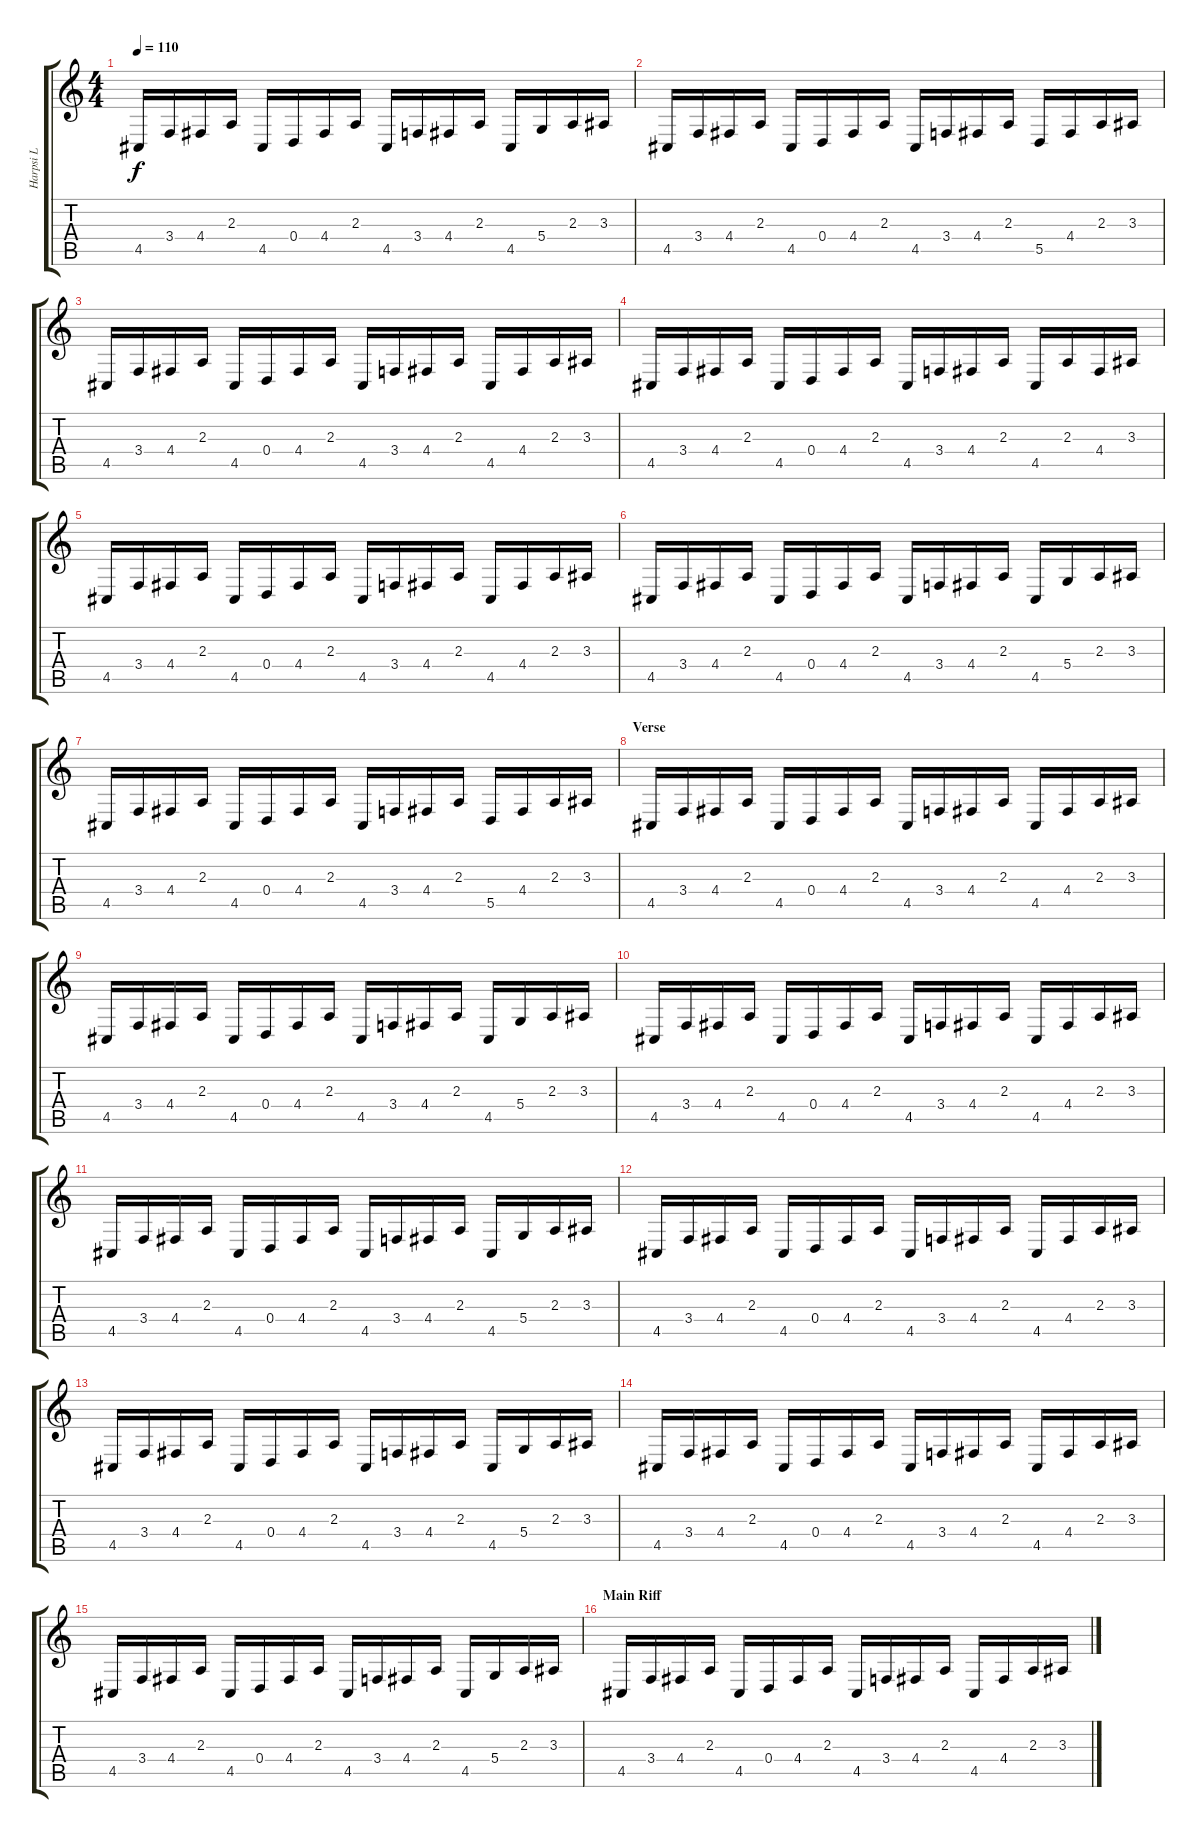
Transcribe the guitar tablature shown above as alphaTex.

\track ("Harpsi L" "Harpsi L") {instrument harpsichord}
\staff {score tabs}
\tuning (E4 B3 G3 D3 A2 E2) {hide}
\ts (4 4)
\tempo 110
\clef g2
\ks c
4.5.16{dy f} 3.4.16 4.4.16 2.3.16 4.5.16 0.4.16 4.4.16 2.3.16 4.5.16 3.4.16 4.4.16 2.3.16 4.5.16 5.4.16 2.3.16 3.3.16 |
4.5.16 3.4.16 4.4.16 2.3.16 4.5.16 0.4.16 4.4.16 2.3.16 4.5.16 3.4.16 4.4.16 2.3.16 5.5.16 4.4.16 2.3.16 3.3.16 |
4.5.16 3.4.16 4.4.16 2.3.16 4.5.16 0.4.16 4.4.16 2.3.16 4.5.16 3.4.16 4.4.16 2.3.16 4.5.16 4.4.16 2.3.16 3.3.16 |
4.5.16 3.4.16 4.4.16 2.3.16 4.5.16 0.4.16 4.4.16 2.3.16 4.5.16 3.4.16 4.4.16 2.3.16 4.5.16 2.3.16 4.4.16 3.3.16 |
4.5.16 3.4.16 4.4.16 2.3.16 4.5.16 0.4.16 4.4.16 2.3.16 4.5.16 3.4.16 4.4.16 2.3.16 4.5.16 4.4.16 2.3.16 3.3.16 |
4.5.16 3.4.16 4.4.16 2.3.16 4.5.16 0.4.16 4.4.16 2.3.16 4.5.16 3.4.16 4.4.16 2.3.16 4.5.16 5.4.16 2.3.16 3.3.16 |
4.5.16 3.4.16 4.4.16 2.3.16 4.5.16 0.4.16 4.4.16 2.3.16 4.5.16 3.4.16 4.4.16 2.3.16 5.5.16 4.4.16 2.3.16 3.3.16 |
\section ("" "Verse")
4.5.16 3.4.16 4.4.16 2.3.16 4.5.16 0.4.16 4.4.16 2.3.16 4.5.16 3.4.16 4.4.16 2.3.16 4.5.16 4.4.16 2.3.16 3.3.16 |
4.5.16 3.4.16 4.4.16 2.3.16 4.5.16 0.4.16 4.4.16 2.3.16 4.5.16 3.4.16 4.4.16 2.3.16 4.5.16 5.4.16 2.3.16 3.3.16 |
4.5.16 3.4.16 4.4.16 2.3.16 4.5.16 0.4.16 4.4.16 2.3.16 4.5.16 3.4.16 4.4.16 2.3.16 4.5.16 4.4.16 2.3.16 3.3.16 |
4.5.16 3.4.16 4.4.16 2.3.16 4.5.16 0.4.16 4.4.16 2.3.16 4.5.16 3.4.16 4.4.16 2.3.16 4.5.16 5.4.16 2.3.16 3.3.16 |
4.5.16 3.4.16 4.4.16 2.3.16 4.5.16 0.4.16 4.4.16 2.3.16 4.5.16 3.4.16 4.4.16 2.3.16 4.5.16 4.4.16 2.3.16 3.3.16 |
4.5.16 3.4.16 4.4.16 2.3.16 4.5.16 0.4.16 4.4.16 2.3.16 4.5.16 3.4.16 4.4.16 2.3.16 4.5.16 5.4.16 2.3.16 3.3.16 |
4.5.16 3.4.16 4.4.16 2.3.16 4.5.16 0.4.16 4.4.16 2.3.16 4.5.16 3.4.16 4.4.16 2.3.16 4.5.16 4.4.16 2.3.16 3.3.16 |
4.5.16 3.4.16 4.4.16 2.3.16 4.5.16 0.4.16 4.4.16 2.3.16 4.5.16 3.4.16 4.4.16 2.3.16 4.5.16 5.4.16 2.3.16 3.3.16 |
\section ("" "Main Riff")
4.5.16 3.4.16 4.4.16 2.3.16 4.5.16 0.4.16 4.4.16 2.3.16 4.5.16 3.4.16 4.4.16 2.3.16 4.5.16 4.4.16 2.3.16 3.3.16
